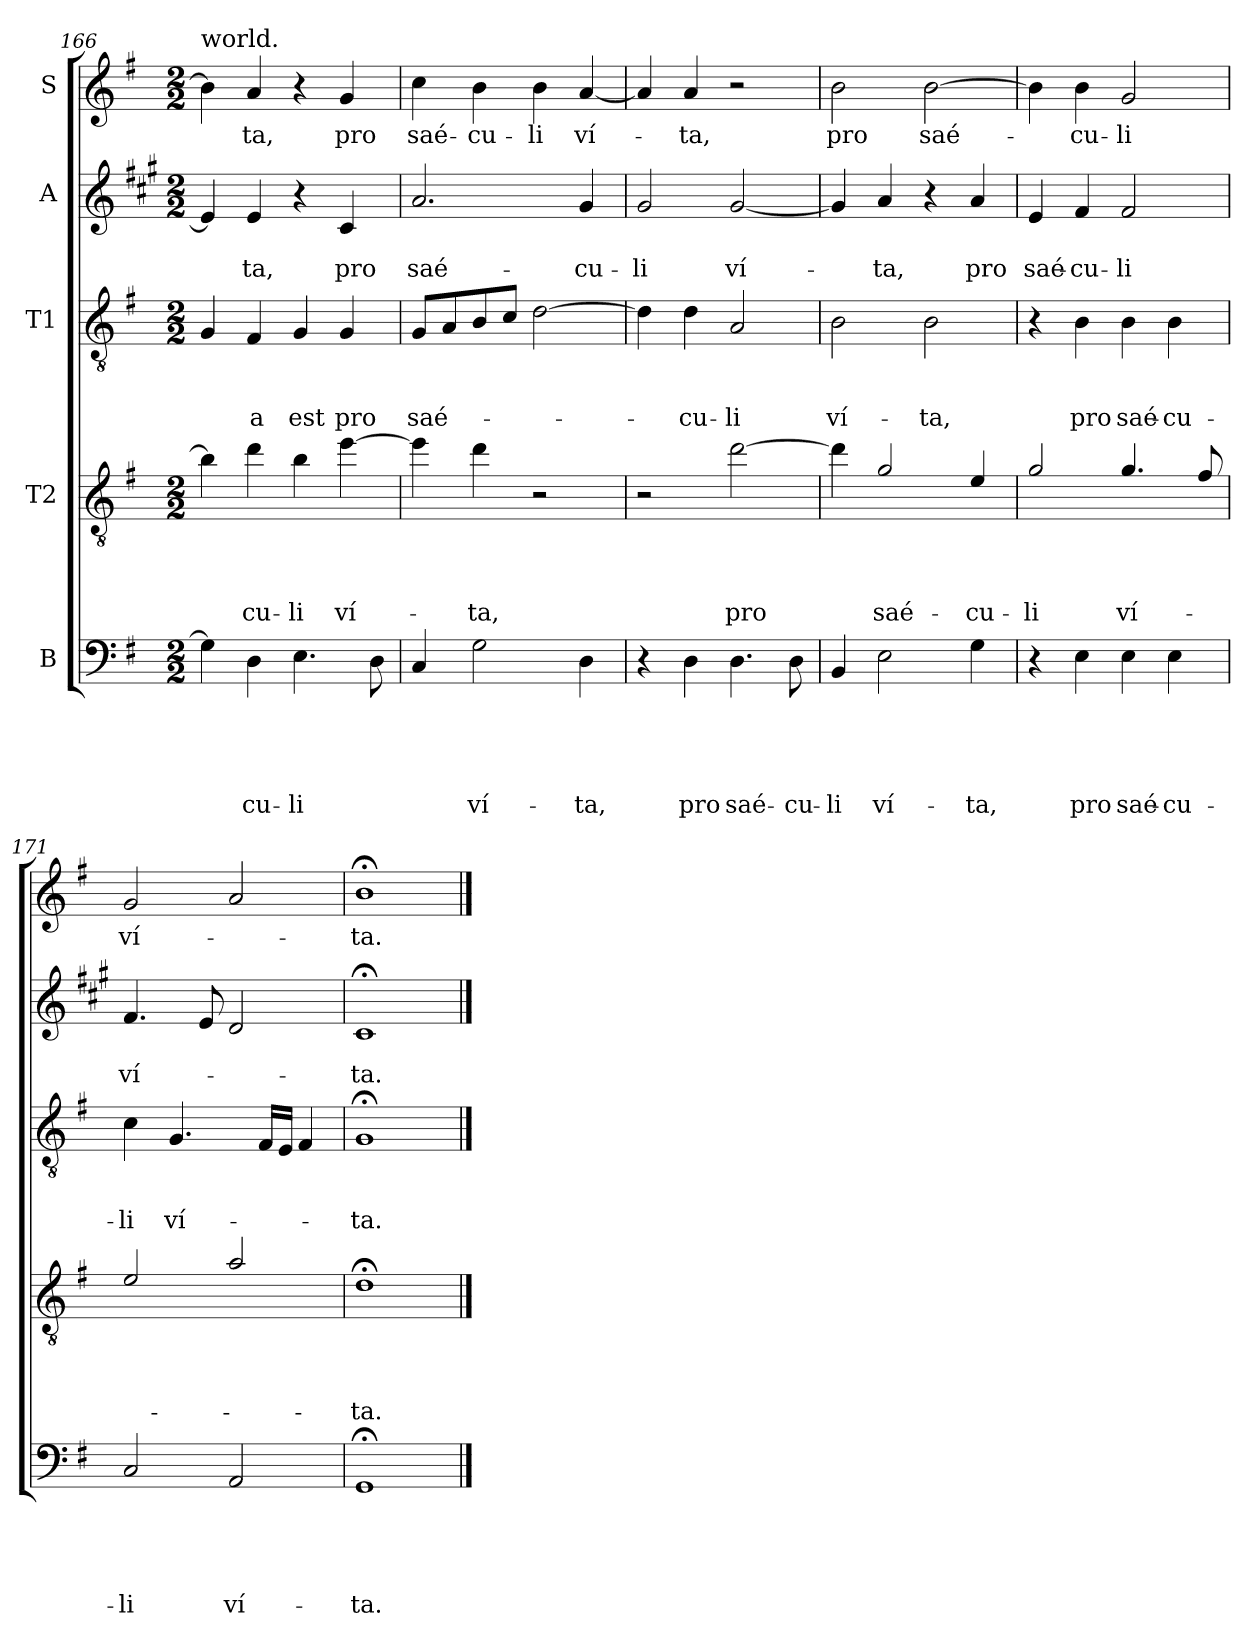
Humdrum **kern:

**kern	**text	**text	**text	**text	**text	**kern	**text	**text	**text	**text	**kern	**text	**text	**text	**kern	**text	**text	**kern	**text
*part5	*part5	*part5	*part5	*part5	*part5	*part4	*part4	*part4	*part4	*part4	*part3	*part3	*part3	*part3	*part2	*part2	*part2	*part1	*part1
*staff5	*staff5	*staff5	*staff5	*staff5	*staff5	*staff4	*staff4	*staff4	*staff4	*staff4	*staff3	*staff3	*staff3	*staff3	*staff2	*staff2	*staff2	*staff1	*staff1
*I"B	*	*	*	*	*	*I"T2	*	*	*	*	*I"T1	*	*	*	*I"A	*	*	*I"S	*
*clefF4	*	*	*	*	*	*clefGv2	*	*	*	*	*clefGv2	*	*	*	*clefG2	*	*	*clefG2	*
*	*	*	*	*	*	*ITrd8c14	*	*	*	*	*	*	*	*	*ITrd1c2	*	*	*	*
*k[f#]	*	*	*	*	*	*k[f#]	*	*	*	*	*k[f#]	*	*	*	*k[f#]	*	*	*k[f#]	*
*G:	*	*	*	*	*	*G:	*	*	*	*	*G:	*	*	*	*G:	*	*	*G:	*
*M2/2	*	*	*	*	*	*M2/2	*	*	*	*	*M2/2	*	*	*	*M2/2	*	*	*M2/2	*
=166	=166	=166	=166	=166	=166	=166	=166	=166	=166	=166	=166	=166	=166	=166	=166	=166	=166	=166	=166
!	!	!	!	!	!	!	!	!	!	!	!	!	!	!	!	!	!	!LO:TX:a:t=world.	!
4G\]	.	.	.	.	.	4B\]	.	.	.	.	4G/	.	.	.	4d/]	.	.	4b\]	.
!	!	!	!	!	!LO:LY:b	!	!	!	!	!LO:LY:b	!	!	!	!LO:LY:b	!	!	!LO:LY:b	!	!LO:LY:b
4D\	.	.	.	.	-cu-	4d\	.	.	.	-cu-	4F#/	.	.	-a	4d/	.	-ta,	4a/	-ta,
!	!	!	!	!	!LO:LY:b	!	!	!	!	!LO:LY:b	!	!	!	!LO:LY:b	!	!	!	!	!
4.E\	.	.	.	.	-li	4B\	.	.	.	-li	4G/	.	.	est	4r	.	.	4r	.
!	!	!	!	!	!	!	!	!	!	!LO:LY:b	!	!	!	!LO:LY:b	!	!	!LO:LY:b	!	!LO:LY:b
.	.	.	.	.	.	[4e\	.	.	.	ví-	4G/	.	.	pro	4B/	.	pro	4g/	pro
8D\	.	.	.	.	.	.	.	.	.	.	.	.	.	.	.	.	.	.	.
=167	=167	=167	=167	=167	=167	=167	=167	=167	=167	=167	=167	=167	=167	=167	=167	=167	=167	=167	=167
!	!	!	!	!	!	!	!	!	!	!	!	!	!	!LO:LY:b	!	!	!LO:LY:b	!	!LO:LY:b
4C/	.	.	.	.	.	4e\]	.	.	.	.	8G/L	.	.	saé-	2.g/	.	saé-	4cc\	saé-
.	.	.	.	.	.	.	.	.	.	.	8A/	.	.	.	.	.	.	.	.
!	!	!	!	!	!LO:LY:b	!	!	!	!	!LO:LY:b	!	!	!	!	!	!	!	!	!LO:LY:b
2G\	.	.	.	.	ví-	4d\	.	.	.	-ta,	8B/	.	.	.	.	.	.	4b\	-cu-
.	.	.	.	.	.	.	.	.	.	.	8c/J	.	.	.	.	.	.	.	.
!	!	!	!	!	!	!	!	!	!	!	!	!	!	!	!	!	!	!	!LO:LY:b
.	.	.	.	.	.	2r	.	.	.	.	[2d\	.	.	.	.	.	.	4b\	-li
!	!	!	!	!	!LO:LY:b	!	!	!	!	!	!	!	!	!	!	!	!LO:LY:b	!	!LO:LY:b
4D\	.	.	.	.	-ta,	.	.	.	.	.	.	.	.	.	4f#/	.	-cu-	[4a/	ví-
=168	=168	=168	=168	=168	=168	=168	=168	=168	=168	=168	=168	=168	=168	=168	=168	=168	=168	=168	=168
!	!	!	!	!	!	!	!	!	!	!	!	!	!	!	!	!	!LO:LY:b	!	!
4r	.	.	.	.	.	2r	.	.	.	.	4d\]	.	.	.	2f#/	.	-li	4a/]	.
!	!	!	!	!	!LO:LY:b	!	!	!	!	!	!	!	!	!LO:LY:b	!	!	!	!	!LO:LY:b
4D\	.	.	.	.	pro	.	.	.	.	.	4d\	.	.	-cu-	.	.	.	4a/	-ta,
!	!	!	!	!	!LO:LY:b	!	!	!	!	!LO:LY:b	!	!	!	!LO:LY:b	!	!	!LO:LY:b	!	!
4.D\	.	.	.	.	saé-	[2d\	.	.	.	pro	2A/	.	.	-li	[2f#/	.	ví-	2r	.
!	!	!	!	!	!LO:LY:b	!	!	!	!	!	!	!	!	!	!	!	!	!	!
8D\	.	.	.	.	-cu-	.	.	.	.	.	.	.	.	.	.	.	.	.	.
=169	=169	=169	=169	=169	=169	=169	=169	=169	=169	=169	=169	=169	=169	=169	=169	=169	=169	=169	=169
!	!	!	!	!	!LO:LY:b	!	!	!	!	!	!	!	!	!LO:LY:b	!	!	!	!	!LO:LY:b
4BB/	.	.	.	.	-li	4d\]	.	.	.	.	2B\	.	.	ví-	4f#/]	.	.	2b\	pro
!	!	!	!	!	!LO:LY:b	!	!	!	!	!LO:LY:b	!	!	!	!	!	!	!LO:LY:b	!	!
2E\	.	.	.	.	ví-	2G/	.	.	.	saé-	.	.	.	.	4g/	.	-ta,	.	.
!	!	!	!	!	!	!	!	!	!	!	!	!	!	!LO:LY:b	!	!	!	!	!LO:LY:b
.	.	.	.	.	.	.	.	.	.	.	2B\	.	.	-ta,	4r	.	.	[2b\	saé-
!	!	!	!	!	!LO:LY:b	!	!	!	!	!LO:LY:b	!	!	!	!	!	!	!LO:LY:b	!	!
4G\	.	.	.	.	-ta,	4E/	.	.	.	-cu-	.	.	.	.	4g/	.	pro	.	.
!!LO:LB:g=z
=170	=170	=170	=170	=170	=170	=170	=170	=170	=170	=170	=170	=170	=170	=170	=170	=170	=170	=170	=170
!	!	!	!	!	!	!	!	!	!	!LO:LY:b	!	!	!	!	!	!	!LO:LY:b	!	!
4r	.	.	.	.	.	2G/	.	.	.	-li	4r	.	.	.	4d/	.	saé-	4b\]	.
!	!	!	!	!	!LO:LY:b	!	!	!	!	!	!	!	!	!LO:LY:b	!	!	!LO:LY:b	!	!LO:LY:b
4E\	.	.	.	.	pro	.	.	.	.	.	4B\	.	.	pro	4e/	.	-cu-	4b\	-cu-
!	!	!	!	!	!LO:LY:b	!	!	!	!	!LO:LY:b	!	!	!	!LO:LY:b	!	!	!LO:LY:b	!	!LO:LY:b
4E\	.	.	.	.	saé-	4.G/	.	.	.	ví-	4B\	.	.	saé-	2e/	.	-li	2g/	-li
!	!	!	!	!	!LO:LY:b	!	!	!	!	!	!	!	!	!LO:LY:b	!	!	!	!	!
4E\	.	.	.	.	-cu-	.	.	.	.	.	4B\	.	.	-cu-	.	.	.	.	.
.	.	.	.	.	.	8F#/	.	.	.	.	.	.	.	.	.	.	.	.	.
=171	=171	=171	=171	=171	=171	=171	=171	=171	=171	=171	=171	=171	=171	=171	=171	=171	=171	=171	=171
!	!	!	!	!	!LO:LY:b	!	!	!	!	!	!	!	!	!LO:LY:b	!	!	!LO:LY:b	!	!LO:LY:b
2C/	.	.	.	.	-li	2E/	.	.	.	.	4c\	.	.	-li	4.e/	.	ví-	2g/	ví-
!	!	!	!	!	!	!	!	!	!	!	!	!	!	!LO:LY:b	!	!	!	!	!
.	.	.	.	.	.	.	.	.	.	.	4.G/	.	.	ví-	.	.	.	.	.
.	.	.	.	.	.	.	.	.	.	.	.	.	.	.	8d/	.	.	.	.
!	!	!	!	!	!LO:LY:b	!	!	!	!	!	!	!	!	!	!	!	!	!	!
2AA/	.	.	.	.	ví-	2A/	.	.	.	.	.	.	.	.	2c/	.	.	2a/	.
.	.	.	.	.	.	.	.	.	.	.	16F#/LL	.	.	.	.	.	.	.	.
.	.	.	.	.	.	.	.	.	.	.	16E/JJ	.	.	.	.	.	.	.	.
.	.	.	.	.	.	.	.	.	.	.	4F#/	.	.	.	.	.	.	.	.
=172	=172	=172	=172	=172	=172	=172	=172	=172	=172	=172	=172	=172	=172	=172	=172	=172	=172	=172	=172
!	!	!	!	!	!LO:LY:b	!	!	!	!	!LO:LY:b	!	!	!	!LO:LY:b	!	!	!LO:LY:b	!	!LO:LY:b
1GG;	.	.	.	.	-ta.	1D;	.	.	.	-ta.	1G;	.	.	-ta.	1B;	.	-ta.	1b;<	-ta.
==	==	==	==	==	==	==	==	==	==	==	==	==	==	==	==	==	==	==	==
*-	*-	*-	*-	*-	*-	*-	*-	*-	*-	*-	*-	*-	*-	*-	*-	*-	*-	*-	*-
